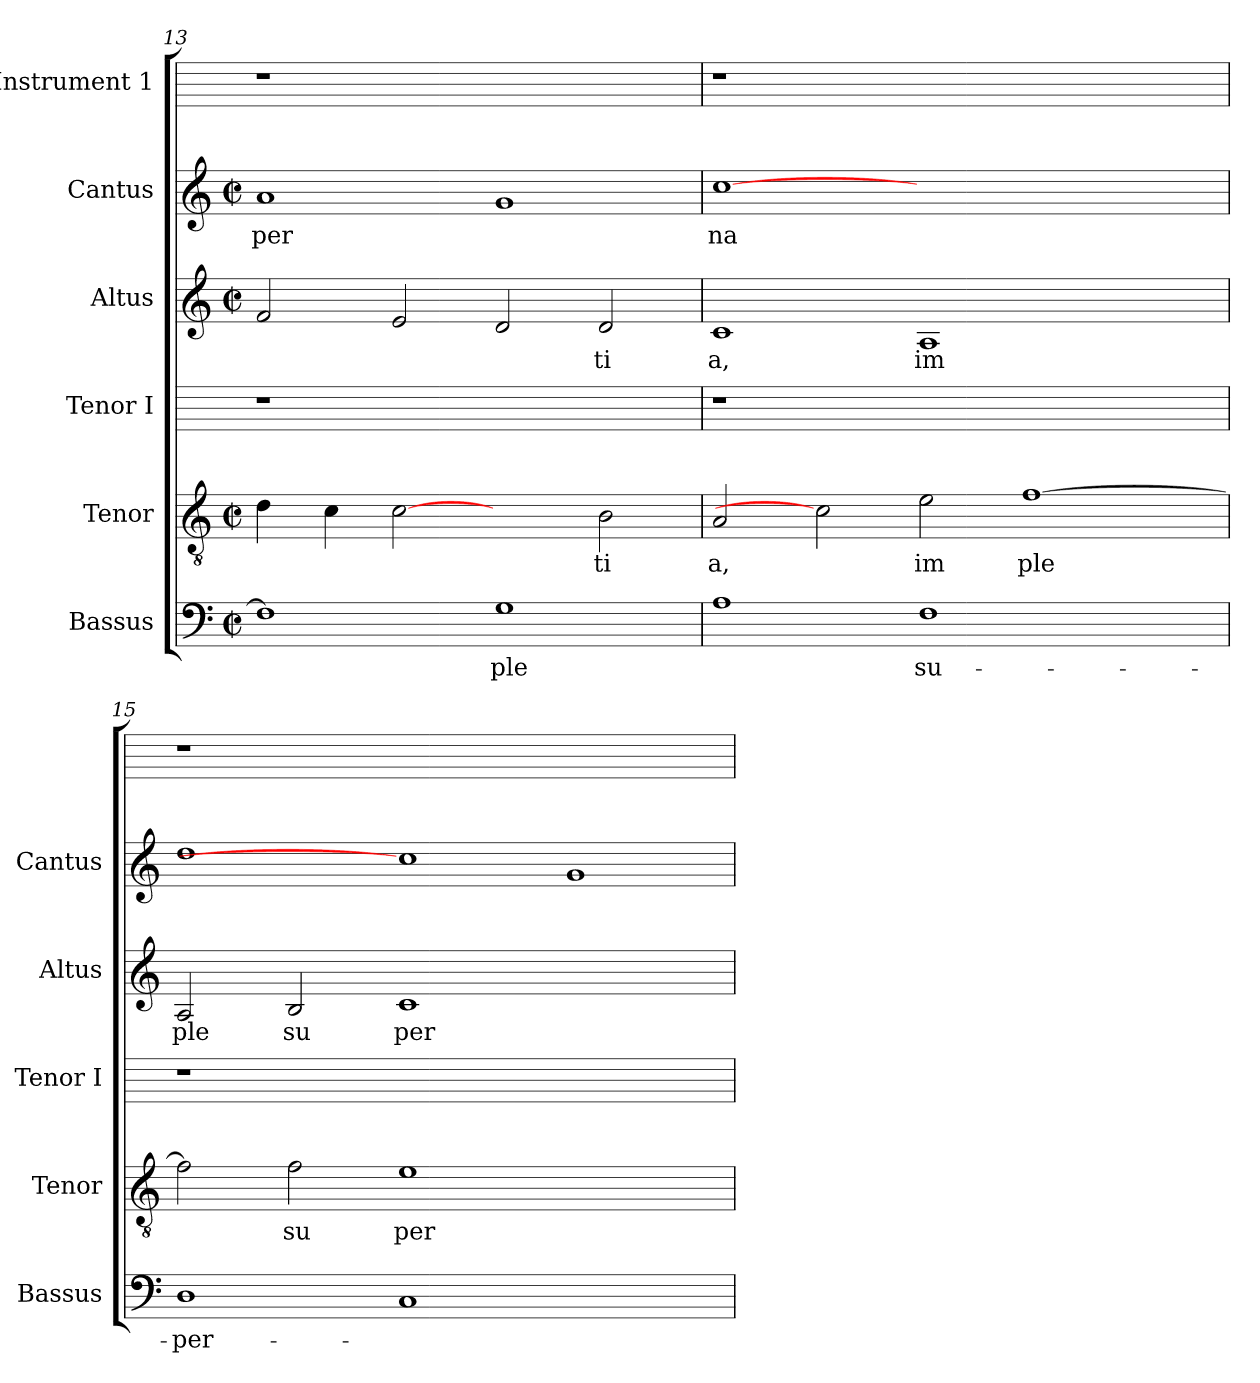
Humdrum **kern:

**kern	**text	**kern	**text	**kern	**kern	**text	**kern	**text	**kern
*part6	*part6	*part5	*part5	*part4	*part3	*part3	*part2	*part2	*part1
*staff6	*staff6	*staff5	*staff5	*staff4	*staff3	*staff3	*staff2	*staff2	*staff1
*I"Bassus	*	*I"Tenor	*	*I"Tenor I	*I"Altus	*	*I"Cantus	*	*I"Instrument 1
*I'Bassus	*	*I'Tenor	*	*I'Tenor I	*I'Altus	*	*I'Cantus	*	*
*clefF4	*	*clefGv2	*	*	*clefG2	*	*clefG2	*	*
*M2/2	*	*M2/2	*	*	*M2/2	*	*M2/2	*	*
*met(c|)	*	*met(c|)	*	*	*met(c|)	*	*met(c|)	*	*
=13	=13	=13	=13	=13	=13	=13	=13	=13	=13
!	!	!	!	!	!	!	!	!LO:LY:b:cj	!
1F]	.	4d\	.	1r	2f/	.	1a	per	1r
.	.	4c\	.	.	.	.	.	.	.
.	.	[2c	.	.	2e/	.	.	.	.
!	!LO:LY:b:cj	!	!	!	!	!	!	!	!
1G	-ple	2ryy	.	1ryy	2d/	.	1g	.	1ryy
!	!	!	!LO:LY:b:cj	!	!	!LO:LY:b:cj	!	!	!
.	.	2B\	ti	.	2d/	ti	.	.	.
=14	=14	=14	=14	=14	=14	=14	=14	=14	=14
!	!	!	!LO:LY:b:cj	!	!	!LO:LY:b:cj	!	!LO:LY:b:cj	!
1A	.	2A/	a,	1r	1c	a,	[1cc	na	1r
.	.	2c]	.	.	.	.	.	.	.
!	!LO:LY:b:cj	!	!LO:LY:b:cj	!	!	!LO:LY:b:cj	!	!	!
1F	su-	2e\	im	1.ryy	1A	im	1.ryy	.	1.ryy
!	!	!	!LO:LY:b:cj	!	!	!	!	!	!
.	.	[>1f	ple	.	.	.	.	.	.
2ryy	.	.	.	.	2ryy	.	.	.	.
=15	=15	=15	=15	=15	=15	=15	=15	=15	=15
!	!LO:LY:b:cj	!	!	!	!	!LO:LY:b:cj	!	!	!
1D	-per-	2f\]	.	1r	2A/	ple	1dd	.	1r
!	!	!	!LO:LY:b:cj	!	!	!LO:LY:b:cj	!	!	!
.	.	2f\	su	.	2B/	su	.	.	.
!	!	!	!LO:LY:b:cj	!	!	!LO:LY:b:cj	!	!	!
1C	.	1e	per	0ryy	1c	per	1cc]	.	0ryy
1ryy	.	1ryy	.	.	1ryy	.	1g	.	.
=	=	=	=	=	=	=	=	=	=
*-	*-	*-	*-	*-	*-	*-	*-	*-	*-
